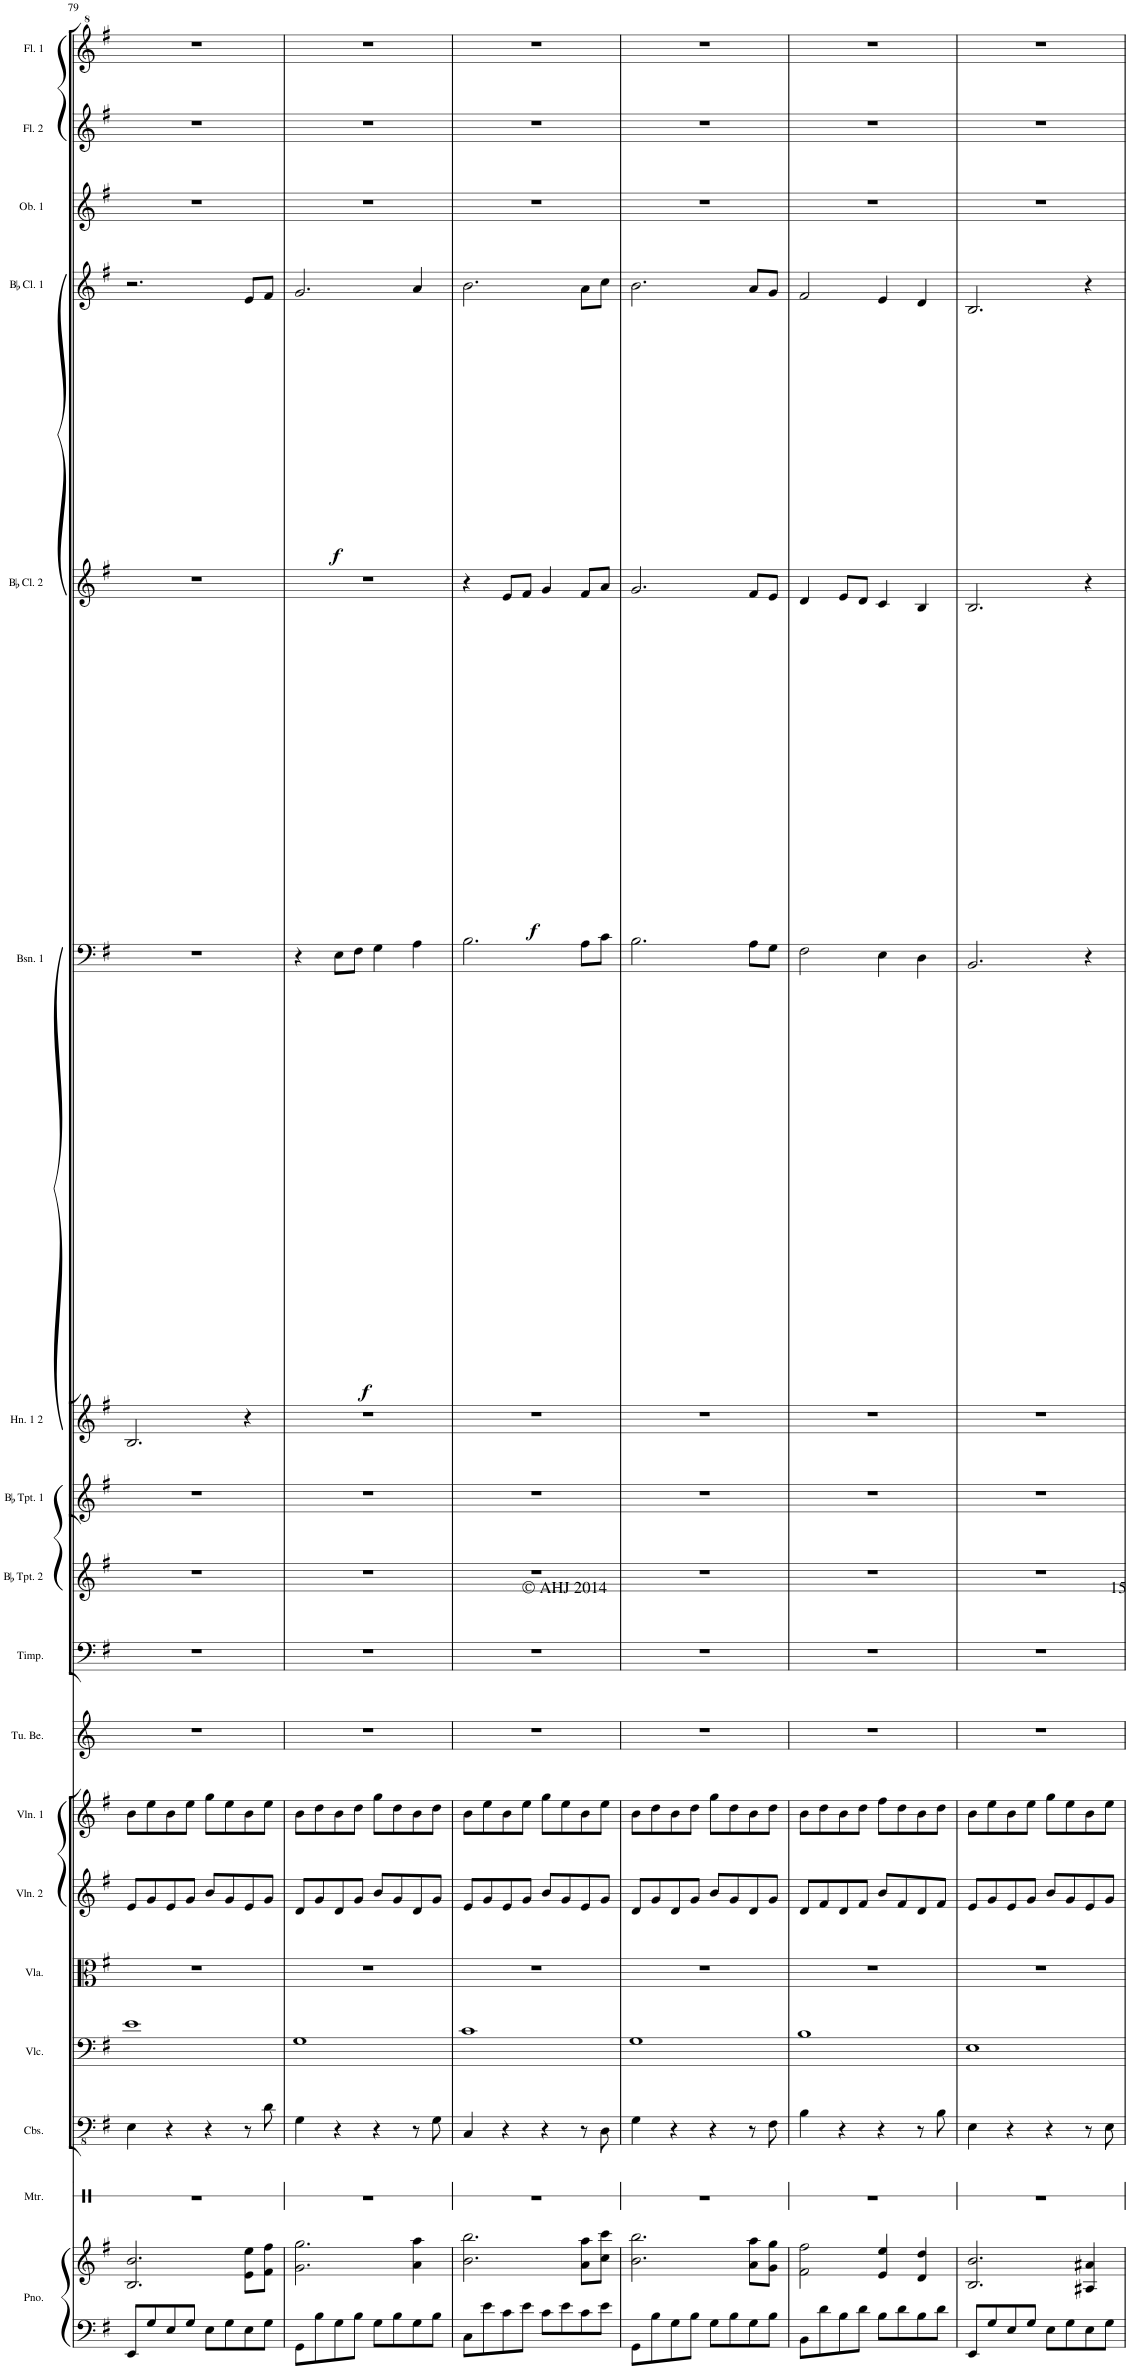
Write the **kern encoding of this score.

**kern	**kern	**kern	**kern	**kern	**kern	**kern	**kern	**kern	**kern	**kern	**kern	**kern	**kern	**dynam	**kern	**dynam	**kern	**dynam	**kern	**kern	**kern
*part18	*part18	*part17	*part16	*part15	*part14	*part13	*part12	*part11	*part10	*part9	*part8	*part7	*part6	*part6	*part5	*part5	*part4	*part4	*part3	*part2	*part1
*staff19	*staff18	*staff17	*staff16	*staff15	*staff14	*staff13	*staff12	*staff11	*staff10	*staff9	*staff8	*staff7	*staff6	*staff6	*staff5	*staff5	*staff4	*staff4	*staff3	*staff2	*staff1
*I"Piano	*	*I"Metronome	*I"Contrabass	*I"Violoncello	*I"Viola	*I"Violin 2	*I"Violin 1	*I"Tubular Bells	*I"Timpani	*I"BaccidentalFlat Trumpet 2	*I"BaccidentalFlat Trumpet 1	*I"Horn 1 2	*I"Bassoon 1	*	*I"BaccidentalFlat Clarinet 2	*	*I"BaccidentalFlat Clarinet 1	*	*I"Oboe 1	*I"Flute 2	*I"Flute 1
*I'Pno.	*	*I'Mtr.	*I'Cbs.	*I'Vlc.	*I'Vla.	*I'Vln. 2	*I'Vln. 1	*I'Tu. Be.	*I'Timp.	*I'BaccidentalFlat Tpt. 2	*I'BaccidentalFlat Tpt. 1	*I'Hn. 1 2	*I'Bsn. 1	*	*I'BaccidentalFlat Cl. 2	*	*I'BaccidentalFlat Cl. 1	*	*I'Ob. 1	*I'Fl. 2	*I'Fl. 1
!!LO:PB:g=z
*clefF4	*clefG2	*clefX	*clefFv4	*clefF4	*clefC3	*clefG2	*clefG2	*clefG2	*clefF4	*clefG2	*clefG2	*clefG2	*clefF4	*	*clefG2	*	*clefG2	*	*clefG2	*clefG2	*clefG^2
*	*	*	*	*	*	*	*	*	*	*ITrd1c2	*ITrd1c2	*ITrd4c7	*	*	*ITrd1c2	*	*ITrd1c2	*	*	*	*
*k[f#]	*k[f#]	*k[]	*k[f#]	*k[f#]	*k[f#]	*k[f#]	*k[f#]	*k[]	*k[f#]	*k[f#]	*k[f#]	*k[f#]	*k[f#]	*	*k[f#]	*	*k[f#]	*	*k[f#]	*k[f#]	*k[f#]
*M4/4	*M4/4	*M4/4	*M4/4	*M4/4	*M4/4	*M4/4	*M4/4	*M4/4	*M4/4	*M4/4	*M4/4	*M4/4	*M4/4	*	*M4/4	*	*M4/4	*	*M4/4	*M4/4	*M4/4
=79	=79	=79	=79	=79	=79	=79	=79	=79	=79	=79	=79	=79	=79	=79	=79	=79	=79	=79	=79	=79	=79
8EE/L	2.B/ 2.b/	1r	4EE\	1e	1r	8e/L	8b\L	1r	1r	1r	1r	2.B/	1r	.	1r	.	2.r	.	1r	1r	1r
8G/	.	.	.	.	.	8g/	8ee\	.	.	.	.	.	.	.	.	.	.	.	.	.	.
8E/	.	.	4r	.	.	8e/	8b\	.	.	.	.	.	.	.	.	.	.	.	.	.	.
8G/J	.	.	.	.	.	8g/J	8ee\J	.	.	.	.	.	.	.	.	.	.	.	.	.	.
8E\L	.	.	4r	.	.	8b/L	8gg\L	.	.	.	.	.	.	.	.	.	.	.	.	.	.
8G\	.	.	.	.	.	8g/	8ee\	.	.	.	.	.	.	.	.	.	.	.	.	.	.
!	!	!	!	!	!	!	!	!	!	!	!	!	!	!	!	!	!	!LO:DY:b	!	!	!
8E\	8e\ 8ee\L	.	8r	.	.	8e/	8b\	.	.	.	.	4r	.	.	.	.	8e/L	f	.	.	.
8G\J	8f#\ 8ff#\J	.	8D\	.	.	8g/J	8ee\J	.	.	.	.	.	.	.	.	.	8f#/J	.	.	.	.
=80	=80	=80	=80	=80	=80	=80	=80	=80	=80	=80	=80	=80	=80	=80	=80	=80	=80	=80	=80	=80	=80
8GG\L	2.g\ 2.gg\	1r	4GG\	1G	1r	8d/L	8b\L	1r	1r	1r	1r	1r	4r	.	1r	.	2.g/	.	1r	1r	1r
8B\	.	.	.	.	.	8g/	8dd\	.	.	.	.	.	.	.	.	.	.	.	.	.	.
!	!	!	!	!	!	!	!	!	!	!	!	!	!	!LO:DY:b	!	!	!	!	!	!	!
8G\	.	.	4r	.	.	8d/	8b\	.	.	.	.	.	8E\L	f	.	.	.	.	.	.	.
8B\J	.	.	.	.	.	8g/J	8dd\J	.	.	.	.	.	8F#\J	.	.	.	.	.	.	.	.
8G\L	.	.	4r	.	.	8b/L	8gg\L	.	.	.	.	.	4G\	.	.	.	.	.	.	.	.
8B\	.	.	.	.	.	8g/	8dd\	.	.	.	.	.	.	.	.	.	.	.	.	.	.
8G\	4a\ 4aa\	.	8r	.	.	8d/	8b\	.	.	.	.	.	4A\	.	.	.	4a/	.	.	.	.
8B\J	.	.	8GG\	.	.	8g/J	8dd\J	.	.	.	.	.	.	.	.	.	.	.	.	.	.
=81	=81	=81	=81	=81	=81	=81	=81	=81	=81	=81	=81	=81	=81	=81	=81	=81	=81	=81	=81	=81	=81
8C\L	2.b\ 2.bb\	1r	4CC/	1c	1r	8e/L	8b\L	1r	1r	1r	1r	1r	2.B\	.	4r	.	2.b\	.	1r	1r	1r
8e\	.	.	.	.	.	8g/	8ee\	.	.	.	.	.	.	.	.	.	.	.	.	.	.
!	!	!	!	!	!	!	!	!	!	!	!	!	!	!	!	!LO:DY:b	!	!	!	!	!
8c\	.	.	4r	.	.	8e/	8b\	.	.	.	.	.	.	.	8e/L	f	.	.	.	.	.
8e\J	.	.	.	.	.	8g/J	8ee\J	.	.	.	.	.	.	.	8f#/J	.	.	.	.	.	.
8c\L	.	.	4r	.	.	8b/L	8gg\L	.	.	.	.	.	.	.	4g/	.	.	.	.	.	.
8e\	.	.	.	.	.	8g/	8ee\	.	.	.	.	.	.	.	.	.	.	.	.	.	.
8c\	8a\ 8aa\L	.	8r	.	.	8e/	8b\	.	.	.	.	.	8A\L	.	8f#/L	.	8a\L	.	.	.	.
8e\J	8cc\ 8ccc\J	.	8DD\	.	.	8g/J	8ee\J	.	.	.	.	.	8c\J	.	8a/J	.	8cc\J	.	.	.	.
=82	=82	=82	=82	=82	=82	=82	=82	=82	=82	=82	=82	=82	=82	=82	=82	=82	=82	=82	=82	=82	=82
8GG\L	2.b\ 2.bb\	1r	4GG\	1G	1r	8d/L	8b\L	1r	1r	1r	1r	1r	2.B\	.	2.g/	.	2.b\	.	1r	1r	1r
8B\	.	.	.	.	.	8g/	8dd\	.	.	.	.	.	.	.	.	.	.	.	.	.	.
8G\	.	.	4r	.	.	8d/	8b\	.	.	.	.	.	.	.	.	.	.	.	.	.	.
8B\J	.	.	.	.	.	8g/J	8dd\J	.	.	.	.	.	.	.	.	.	.	.	.	.	.
8G\L	.	.	4r	.	.	8b/L	8gg\L	.	.	.	.	.	.	.	.	.	.	.	.	.	.
8B\	.	.	.	.	.	8g/	8dd\	.	.	.	.	.	.	.	.	.	.	.	.	.	.
8G\	8a\ 8aa\L	.	8r	.	.	8d/	8b\	.	.	.	.	.	8A\L	.	8f#/L	.	8a/L	.	.	.	.
8B\J	8g\ 8gg\J	.	8FF#\	.	.	8g/J	8dd\J	.	.	.	.	.	8G\J	.	8e/J	.	8g/J	.	.	.	.
=83	=83	=83	=83	=83	=83	=83	=83	=83	=83	=83	=83	=83	=83	=83	=83	=83	=83	=83	=83	=83	=83
8BB\L	2f#\ 2ff#\	1r	4BB\	1B	1r	8d/L	8b\L	1r	1r	1r	1r	1r	2F#\	.	4d/	.	2f#/	.	1r	1r	1r
8d\	.	.	.	.	.	8f#/	8dd\	.	.	.	.	.	.	.	.	.	.	.	.	.	.
8B\	.	.	4r	.	.	8d/	8b\	.	.	.	.	.	.	.	8e/L	.	.	.	.	.	.
8d\J	.	.	.	.	.	8f#/J	8dd\J	.	.	.	.	.	.	.	8d/J	.	.	.	.	.	.
8B\L	4e/ 4ee/	.	4r	.	.	8b/L	8ff#\L	.	.	.	.	.	4E\	.	4c/	.	4e/	.	.	.	.
8d\	.	.	.	.	.	8f#/	8dd\	.	.	.	.	.	.	.	.	.	.	.	.	.	.
8B\	4d/ 4dd/	.	8r	.	.	8d/	8b\	.	.	.	.	.	4D\	.	4B/	.	4d/	.	.	.	.
8d\J	.	.	8BB\	.	.	8f#/J	8dd\J	.	.	.	.	.	.	.	.	.	.	.	.	.	.
=84	=84	=84	=84	=84	=84	=84	=84	=84	=84	=84	=84	=84	=84	=84	=84	=84	=84	=84	=84	=84	=84
8EE/L	2.B/ 2.b/	1r	4EE\	1E	1r	8e/L	8b\L	1r	1r	1r	1r	1r	2.BB/	.	2.B/	.	2.B/	.	1r	1r	1r
8G/	.	.	.	.	.	8g/	8ee\	.	.	.	.	.	.	.	.	.	.	.	.	.	.
8E/	.	.	4r	.	.	8e/	8b\	.	.	.	.	.	.	.	.	.	.	.	.	.	.
8G/J	.	.	.	.	.	8g/J	8ee\J	.	.	.	.	.	.	.	.	.	.	.	.	.	.
8E\L	.	.	4r	.	.	8b/L	8gg\L	.	.	.	.	.	.	.	.	.	.	.	.	.	.
8G\	.	.	.	.	.	8g/	8ee\	.	.	.	.	.	.	.	.	.	.	.	.	.	.
8E\	4A#X/ 4a#X/	.	8r	.	.	8e/	8b\	.	.	.	.	.	4r	.	4r	.	4r	.	.	.	.
8G\J	.	.	8EE\	.	.	8g/J	8ee\J	.	.	.	.	.	.	.	.	.	.	.	.	.	.
=	=	=	=	=	=	=	=	=	=	=	=	=	=	=	=	=	=	=	=	=	=
*-	*-	*-	*-	*-	*-	*-	*-	*-	*-	*-	*-	*-	*-	*-	*-	*-	*-	*-	*-	*-	*-
